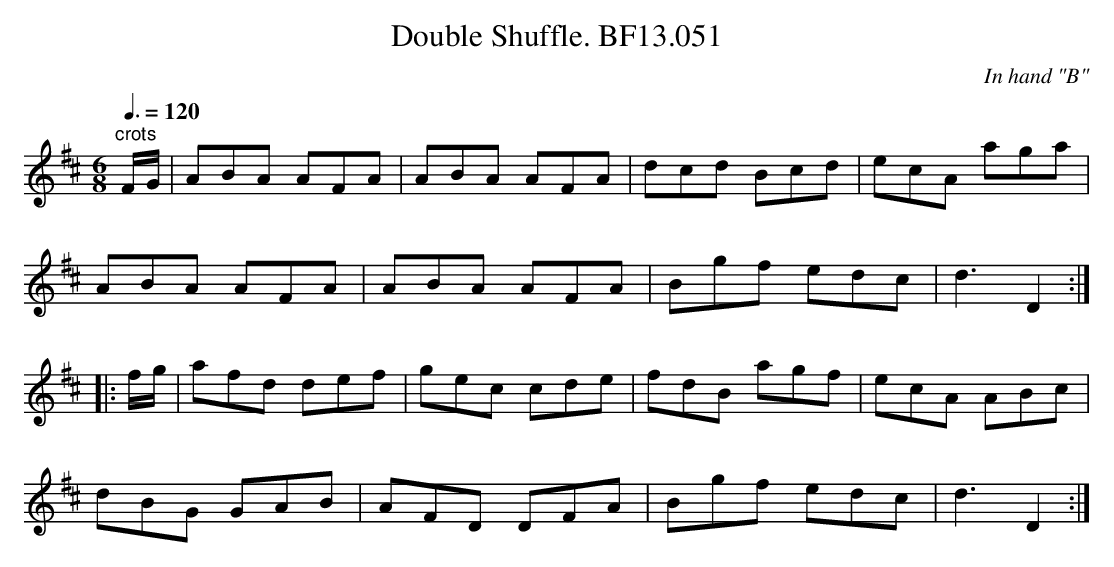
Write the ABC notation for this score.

X:1
T:Double Shuffle. BF13.051
M:6/8
L:1/8
Q:3/8=120
C:In hand "B"
K:D major
"^crots"F/G/|ABA AFA|ABA AFA|dcd Bcd|ecA aga|
ABA AFA|ABA AFA|Bgf edc|d3D2:|
|:f/2g/2|afd def|gec cde|fdB agf|ecA ABc|
dBG GAB|AFD DFA|Bgf edc|d3D2:|
